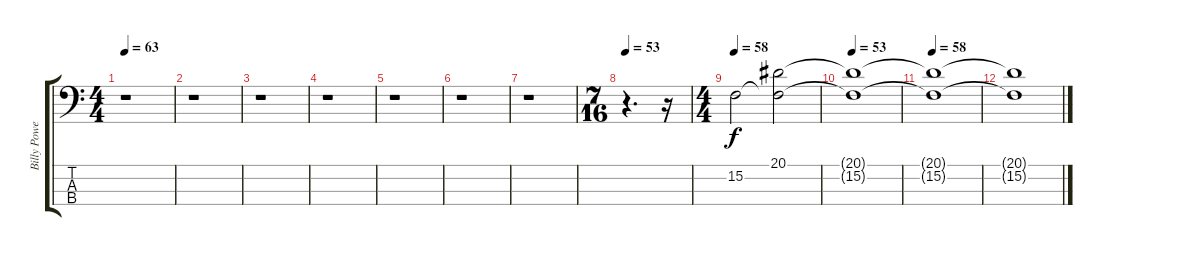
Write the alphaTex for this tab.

\track ("Billy Powell (keyboard left hand)" "Billy Powe") {instrument acousticgrandpiano}
\staff {score tabs}
\tuning (G2 D2 A1 E1) {hide}
\ts (4 4)
\tempo 63
\clef f4
\ks c
r.1{dy fff} |
r.1 |
r.1 |
r.1 |
r.1 |
r.1 |
r.1 |
\ts (7 16)
\tempo 53
r.4{d} r.16 |
\ts (4 4)
\tempo 58
15.2.2{dy f volume 15 balance 0 instrument applause} (20.1 15.2{t}).2 |
\tempo 53
(20.1{t} 15.2{t}).1 |
\tempo 58
(20.1{t} 15.2{t}).1 |
(20.1{t} 15.2{t}).1
